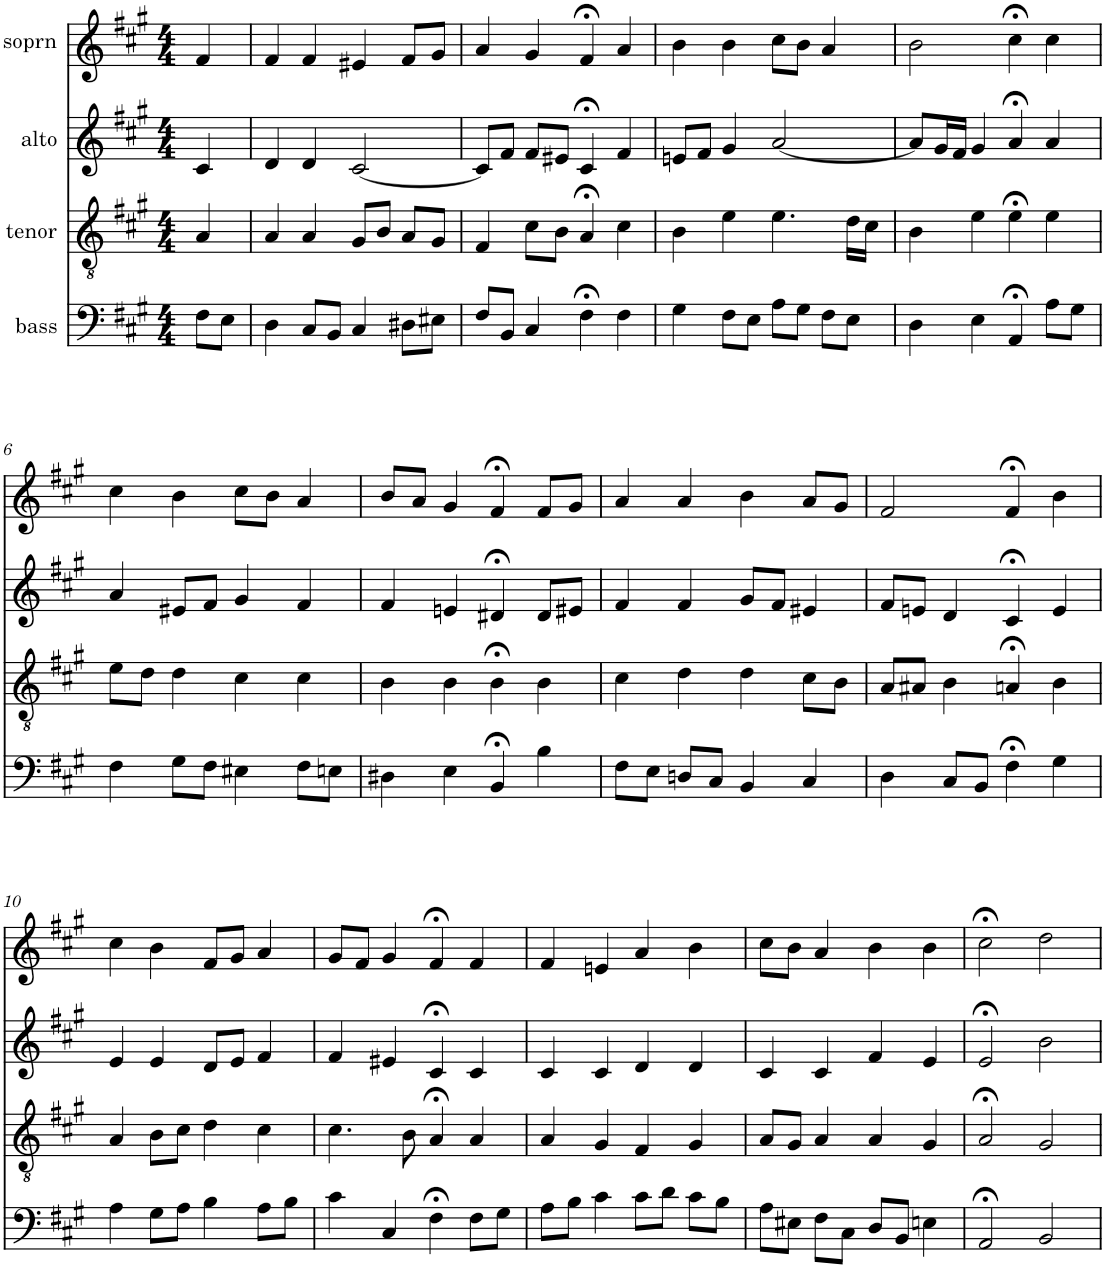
**kern	**kern	**kern	**kern
*part4	*part3	*part2	*part1
*staff4	*staff3	*staff2	*staff1
*I"bass	*I"tenor	*I"alto	*I"soprn
*clefF4	*clefGv2	*clefG2	*clefG2
*k[f#c#g#]	*k[f#c#g#]	*k[f#c#g#]	*k[f#c#g#]
*f#:	*f#:	*f#:	*f#:
*M4/4	*M4/4	*M4/4	*M4/4
=1	=1	=1	=1
8F#\L	4A/	4c#/	4f#/
8E\J	.	.	.
=2	=2	=2	=2
4D\	4A/	4d/	4f#/
8C#/L	4A/	4d/	4f#/
8BB/J	.	.	.
4C#/	8G#/L	[2c#/	4e#X/
.	8B/J	.	.
8D#X\L	8A/L	.	8f#/L
8E#X\J	8G#/J	.	8g#/J
=3	=3	=3	=3
8F#/L	4F#/	8c#/L]	4a/
8BB/J	.	8f#/J	.
4C#/	8c#\L	8f#/L	4g#/
.	8B\J	8e#X/J	.
4F#;<\	4A;</	4c#;</	4f#;</
4F#\	4c#\	4f#/	4a/
=4	=4	=4	=4
4G#\	4B\	8en/L	4b\
.	.	8f#/J	.
8F#\L	4e\	4g#/	4b\
8E\J	.	.	.
8A\L	4.e\	[2a/	8cc#\L
8G#\J	.	.	8b\J
8F#\L	.	.	4a/
8E\J	16d\LL	.	.
.	16c#\JJ	.	.
=5	=5	=5	=5
4D\	4B\	8a/L]	2b\
.	.	16g#/L	.
.	.	16f#/JJ	.
4E\	4e\	4g#/	.
4AA;</	4e;<\	4a;</	4cc#;<\
8A\L	4e\	4a/	4cc#\
8G#\J	.	.	.
!!LO:LB:g=z
=6	=6	=6	=6
4F#\	8e\L	4a/	4cc#\
.	8d\J	.	.
8G#\L	4d\	8e#X/L	4b\
8F#\J	.	8f#/J	.
4E#X\	4c#\	4g#/	8cc#\L
.	.	.	8b\J
8F#\L	4c#\	4f#/	4a/
8En\J	.	.	.
=7	=7	=7	=7
4D#X\	4B\	4f#/	8b/L
.	.	.	8a/J
4E\	4B\	4en/	4g#/
4BB;</	4B;<\	4d#X;</	4f#;</
4B\	4B\	8d#/L	8f#/L
.	.	8e#X/J	8g#/J
=8	=8	=8	=8
8F#\L	4c#\	4f#/	4a/
8E\J	.	.	.
8Dn/L	4d\	4f#/	4a/
8C#/J	.	.	.
4BB/	4d\	8g#/L	4b\
.	.	8f#/J	.
4C#/	8c#\L	4e#X/	8a/L
.	8B\J	.	8g#/J
=9	=9	=9	=9
4D\	8A/L	8f#/L	2f#/
.	8A#X/J	8en/J	.
8C#/L	4B\	4d/	.
8BB/J	.	.	.
4F#;<\	4An;</	4c#;</	4f#;</
4G#\	4B\	4e/	4b\
!!LO:LB:g=z
=10	=10	=10	=10
4A\	4A/	4e/	4cc#\
8G#\L	8B\L	4e/	4b\
8A\J	8c#\J	.	.
4B\	4d\	8d/L	8f#/L
.	.	8e/J	8g#/J
8A\L	4c#\	4f#/	4a/
8B\J	.	.	.
=11	=11	=11	=11
4c#\	4.c#\	4f#/	8g#/L
.	.	.	8f#/J
4C#/	.	4e#X/	4g#/
.	8B\	.	.
4F#;<\	4A;</	4c#;</	4f#;</
8F#\L	4A/	4c#/	4f#/
8G#\J	.	.	.
=12	=12	=12	=12
8A\L	4A/	4c#/	4f#/
8B\J	.	.	.
4c#\	4G#/	4c#/	4en/
8c#\L	4F#/	4d/	4a/
8d\J	.	.	.
8c#\L	4G#/	4d/	4b\
8B\J	.	.	.
=13	=13	=13	=13
8A\L	8A/L	4c#/	8cc#\L
8E#X\J	8G#/J	.	8b\J
8F#\L	4A/	4c#/	4a/
8C#\J	.	.	.
8D/L	4A/	4f#/	4b\
8BB/J	.	.	.
4En\	4G#/	4e/	4b\
=14	=14	=14	=14
2AA;</	2A;</	2e;</	2cc#;<\
2BB/	2G#/	2b\	2dd\
=	=	=	=
*-	*-	*-	*-
